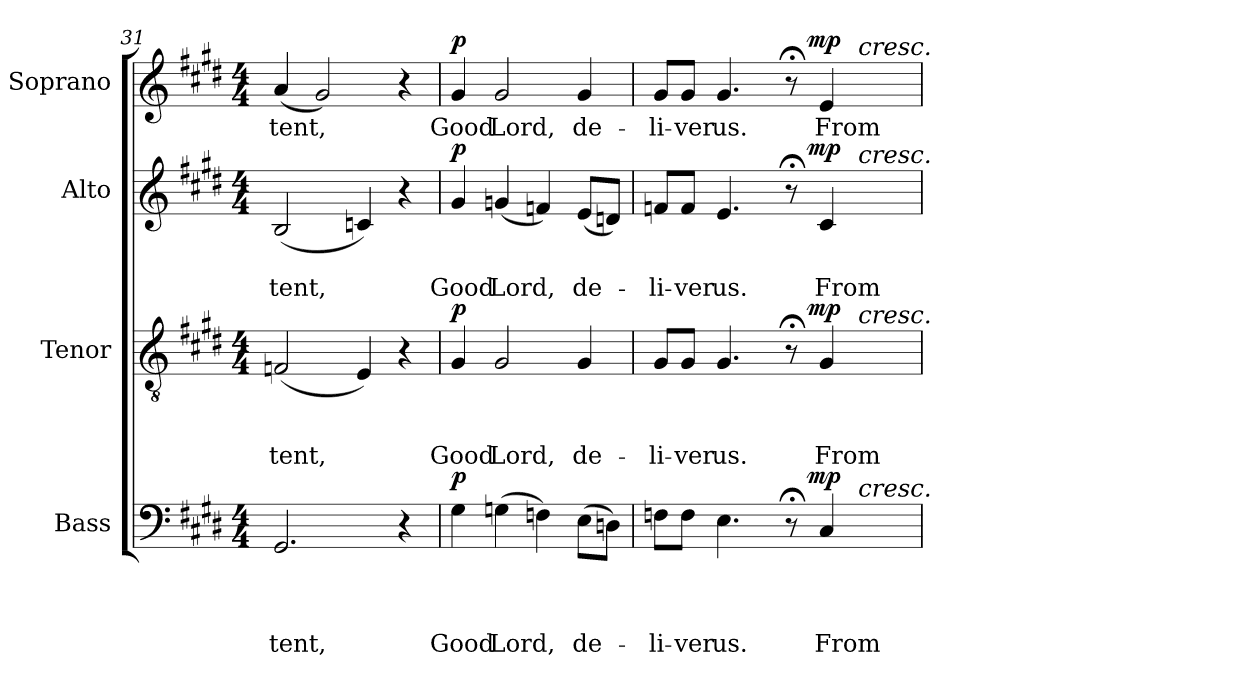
**kern	**text	**text	**text	**text	**dynam	**kern	**text	**text	**text	**dynam	**kern	**text	**text	**dynam	**kern	**text	**dynam
*part4	*part4	*part4	*part4	*part4	*part4	*part3	*part3	*part3	*part3	*part3	*part2	*part2	*part2	*part2	*part1	*part1	*part1
*staff4	*staff4	*staff4	*staff4	*staff4	*staff4	*staff3	*staff3	*staff3	*staff3	*staff3	*staff2	*staff2	*staff2	*staff2	*staff1	*staff1	*staff1
*I"Bass	*	*	*	*	*	*I"Tenor	*	*	*	*	*I"Alto	*	*	*	*I"Soprano	*	*
*clefF4	*	*	*	*	*	*clefGv2	*	*	*	*	*clefG2	*	*	*	*clefG2	*	*
*k[f#c#g#d#]	*	*	*	*	*	*k[f#c#g#d#]	*	*	*	*	*k[f#c#g#d#]	*	*	*	*k[f#c#g#d#]	*	*
*E:	*	*	*	*	*	*E:	*	*	*	*	*E:	*	*	*	*E:	*	*
*M4/4	*	*	*	*	*	*M4/4	*	*	*	*	*M4/4	*	*	*	*M4/4	*	*
=31	=31	=31	=31	=31	=31	=31	=31	=31	=31	=31	=31	=31	=31	=31	=31	=31	=31
!	!	!	!	!LO:LY:b	!	!	!	!	!LO:LY:b	!	!	!	!LO:LY:b	!	!	!LO:LY:b	!
2.GG#/	.	.	.	-tent,	.	(<2Fn/	.	.	tent,	.	(<2B/	.	tent,	.	(<4a/	tent,	.
.	.	.	.	.	.	.	.	.	.	.	.	.	.	.	2g#/)	.	.
.	.	.	.	.	.	4E/)	.	.	.	.	4cn/)	.	.	.	.	.	.
4r	.	.	.	.	.	4r	.	.	.	.	4r	.	.	.	4r	.	.
=32	=32	=32	=32	=32	=32	=32	=32	=32	=32	=32	=32	=32	=32	=32	=32	=32	=32
!	!	!	!	!LO:LY:b	!LO:DY:a	!	!	!	!LO:LY:b	!LO:DY:a	!	!	!LO:LY:b	!LO:DY:a	!	!LO:LY:b	!LO:DY:a
4G#\	.	.	.	Good	p	4G#/	.	.	Good	p	4g#/	.	Good	p	4g#/	Good	p
!	!	!	!	!LO:LY:b	!	!	!	!	!LO:LY:b	!	!	!	!LO:LY:b	!	!	!LO:LY:b	!
(>4Gn\	.	.	.	Lord,	.	2G#/	.	.	Lord,	.	(<4gn/	.	Lord,	.	2g#/	Lord,	.
4Fn\)	.	.	.	.	.	.	.	.	.	.	4fn/)	.	.	.	.	.	.
!	!	!	!	!LO:LY:b	!	!	!	!	!LO:LY:b	!	!	!	!LO:LY:b	!	!	!LO:LY:b	!
(>8E\L	.	.	.	de-	.	4G#/	.	.	de-	.	(<8e/L	.	de-	.	4g#/	de-	.
8Dn\J)	.	.	.	.	.	.	.	.	.	.	8dn/J)	.	.	.	.	.	.
=33	=33	=33	=33	=33	=33	=33	=33	=33	=33	=33	=33	=33	=33	=33	=33	=33	=33
!	!	!	!	!LO:LY:b	!	!	!	!	!LO:LY:b	!	!	!	!LO:LY:b	!	!	!LO:LY:b	!
*^	*	*	*	*	*	*^	*	*	*	*	*^	*	*	*	*^	*	*
8Fn\L	2ryy	.	.	.	-li-	.	8G#/L	2ryy	.	.	-li-	.	8fn/L	2ryy	.	-li-	.	8g#/L	2ryy	-li-	.
!	!	!	!	!	!LO:LY:b	!	!	!	!	!	!LO:LY:b	!	!	!	!	!LO:LY:b	!	!	!	!LO:LY:b	!
8F\J	.	.	.	.	-ver	.	8G#/J	.	.	.	-ver	.	8f/J	.	.	-ver	.	8g#/J	.	-ver	.
!	!	!	!	!	!LO:LY:b	!	!	!	!	!	!LO:LY:b	!	!	!	!	!LO:LY:b	!	!	!	!LO:LY:b	!
4.E\	.	.	.	.	us.	.	4.G#/	.	.	.	us.	.	4.e/	.	.	us.	.	4.g#/	.	us.	.
.	8..ryy	.	.	.	.	.	.	8..ryy	.	.	.	.	.	8..ryy	.	.	.	.	8..ryy	.	.
8r;<	.	.	.	.	.	.	8r;<	.	.	.	.	.	8r;<	.	.	.	.	8r;<	.	.	.
!	!	!	!	!	!	!LO:DY:a	!	!	!	!	!	!LO:DY:a	!	!	!	!	!LO:DY:a	!	!	!	!LO:DY:a
.	4ryy	.	.	.	.	mp	.	4ryy	.	.	.	mp	.	4ryy	.	.	mp	.	4ryy	.	mp
!	!	!	!	!	!LO:LY:b	!	!	!	!	!	!LO:LY:b	!	!	!	!	!LO:LY:b	!	!	!	!LO:LY:b	!
4C#/	.	.	.	.	From	.	4G#/	.	.	.	From	.	4c#/	.	.	From	.	4e/	.	From	.
!	!	!	!	!	!	!	!	!	!	!	!	!	!	!	!	!	!	!	!LO:TX:a:i:t=cresc.	!	!
!	!	!	!	!	!	!	!	!	!	!	!	!	!	!LO:TX:a:i:t=cresc.	!	!	!	!	!	!	!
!	!	!	!	!	!	!	!	!LO:TX:a:i:t=cresc.	!	!	!	!	!	!	!	!	!	!	!	!	!
!	!LO:TX:a:i:t=cresc.	!	!	!	!	!	!	!	!	!	!	!	!	!	!	!	!	!	!	!	!
.	32ryy	.	.	.	.	.	.	32ryy	.	.	.	.	.	32ryy	.	.	.	.	32ryy	.	.
*v	*v	*	*	*	*	*	*	*	*	*	*	*	*v	*v	*	*	*	*v	*v	*	*
*	*	*	*	*	*	*v	*v	*	*	*	*	*	*	*	*	*	*	*
=	=	=	=	=	=	=	=	=	=	=	=	=	=	=	=	=	=
*-	*-	*-	*-	*-	*-	*-	*-	*-	*-	*-	*-	*-	*-	*-	*-	*-	*-
